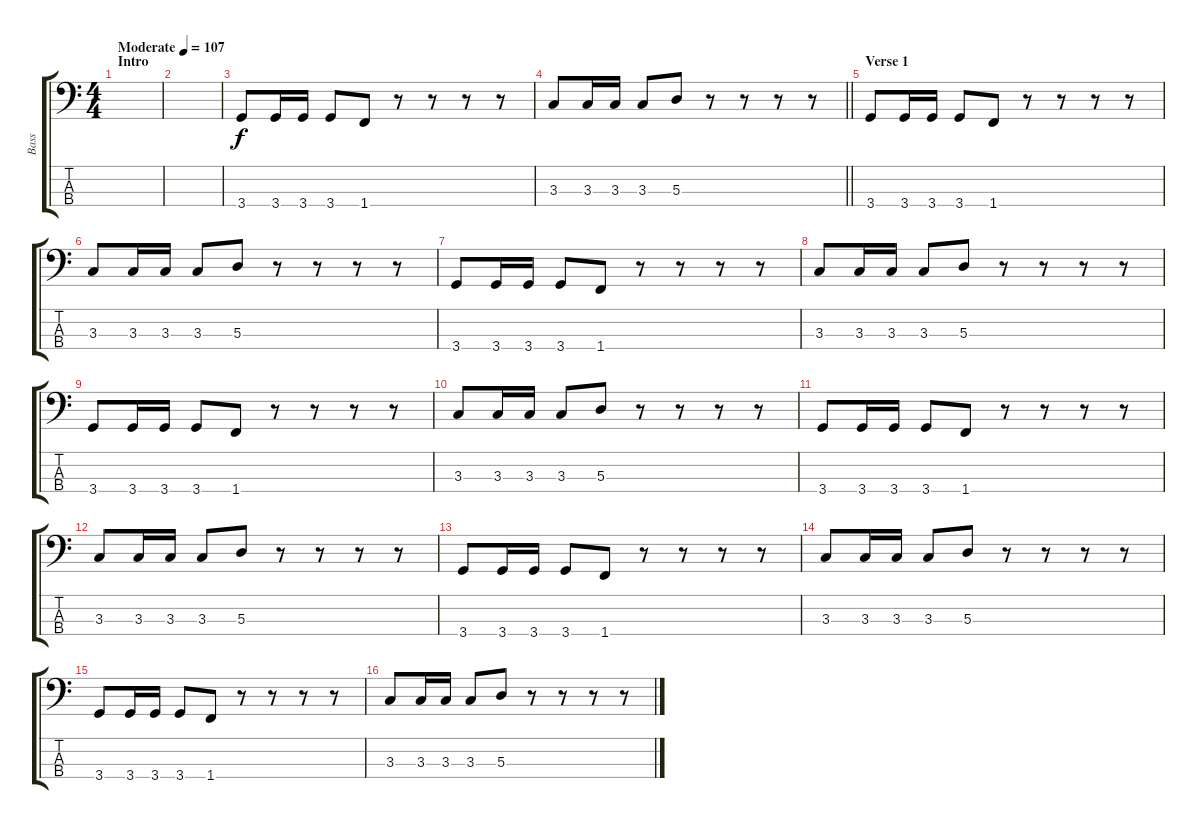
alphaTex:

\track ("Bass" "Bass") {instrument electricbasspick}
\staff {score tabs}
\tuning (G2 D2 A1 E1) {hide}
\ts (4 4)
\section ("" "Intro")
\tempo (107 "Moderate")
\clef f4
\ks c
|
|
3.4.8 3.4.16 3.4.16 3.4.8 1.4.8 r.8 r.8 r.8 r.8 |
\barLineRight lightlight
3.3.8 3.3.16 3.3.16 3.3.8 5.3.8 r.8 r.8 r.8 r.8 |
\section ("" "Verse 1")
3.4.8 3.4.16 3.4.16 3.4.8 1.4.8 r.8 r.8 r.8 r.8 |
3.3.8 3.3.16 3.3.16 3.3.8 5.3.8 r.8 r.8 r.8 r.8 |
3.4.8 3.4.16 3.4.16 3.4.8 1.4.8 r.8 r.8 r.8 r.8 |
3.3.8 3.3.16 3.3.16 3.3.8 5.3.8 r.8 r.8 r.8 r.8 |
3.4.8 3.4.16 3.4.16 3.4.8 1.4.8 r.8 r.8 r.8 r.8 |
3.3.8 3.3.16 3.3.16 3.3.8 5.3.8 r.8 r.8 r.8 r.8 |
3.4.8 3.4.16 3.4.16 3.4.8 1.4.8 r.8 r.8 r.8 r.8 |
3.3.8 3.3.16 3.3.16 3.3.8 5.3.8 r.8 r.8 r.8 r.8 |
3.4.8 3.4.16 3.4.16 3.4.8 1.4.8 r.8 r.8 r.8 r.8 |
3.3.8 3.3.16 3.3.16 3.3.8 5.3.8 r.8 r.8 r.8 r.8 |
3.4.8 3.4.16 3.4.16 3.4.8 1.4.8 r.8 r.8 r.8 r.8 |
3.3.8 3.3.16 3.3.16 3.3.8 5.3.8 r.8 r.8 r.8 r.8
